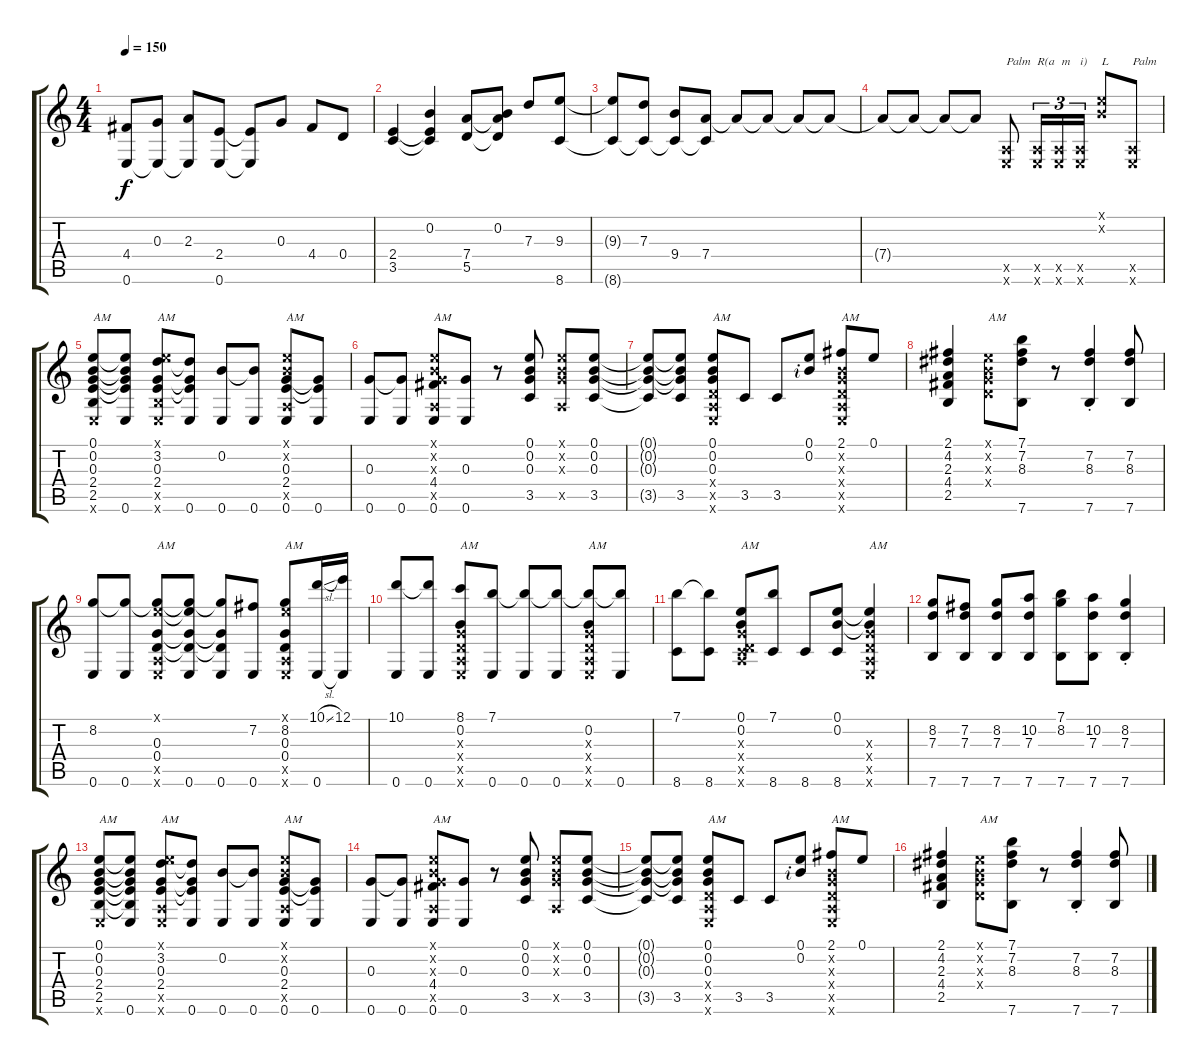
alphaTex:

\track "" {instrument acousticguitarsteel}
\staff {score tabs}
\tuning (E4 B3 G3 D3 A2 E2) {hide}
\ts (4 4)
\tempo 150
\clef g2
\ks c
(4.4 0.6).8{dy f} (0.3 0.6{t}).8 (2.3 0.6{t}).8 (2.4 0.6).8 (2.4{t} 0.6{t}).8 0.3.8 4.4.8 0.4.8 |
(2.4 3.5).4 (0.2 2.4{t} 3.5{t}).4 (7.4 5.5).8 (0.2 7.4{t} 5.5{t}).8 7.3.8 (9.3 8.6).8 |
(9.3{t} 8.6{t}).8 (7.3 8.6{t}).8 (9.4 8.6{t}).8 (7.4 8.6{t}).8 7.4{t}.8 7.4{t}.8 7.4{t}.8 7.4{t}.8 |
7.4{t}.8 7.4{t}.8 7.4{t}.8 7.4{t}.8 (0.5{x} 0.6{x}).8{txt "Palm"} (0.5{x} 0.6{x}).16{tu (3 2) txt "R(a"} (0.5{x} 0.6{x}).16{tu (3 2) txt " m"} (0.5{x} 0.6{x}).16{tu (3 2) txt "i)"} (0.1{x} 0.2{x}).8{txt "L"} (0.5{x} 0.6{x}).8{txt "Palm"} |
(0.1 0.2 0.3 2.4 2.5 0.6{x}).8{txt "AM"} (0.1{t} 0.2{t} 0.3{t} 2.4{t} 0.6).8 (0.1{x} 3.2 0.3 2.4 2.5{x} 0.6{x}).8{txt "AM"} (3.2{t} 0.3{t} 2.4{t} 0.6).8 (0.2 0.6).8 (0.2{t} 0.6).8 (0.1{x} 0.2{x} 0.3 2.4 0.5{x} 0.6).8{txt "AM"} (0.3{t} 2.4{t} 0.6).8 |
(0.3 0.6).8 (0.3{t} 0.6).8 (0.1{x} 0.2{x} 0.3{x} 4.4 0.5{x} 0.6).8{txt "AM"} (0.3 0.6).8 r.8 (0.1 0.2 0.3 3.5).8 (0.1{x} 0.2{x} 0.3{x} 0.5{x}).8{txt ""} (0.1 0.2 0.3 3.5).8 |
(0.1{t} 0.2{t} 0.3{t} 3.5{t}).8 (0.1{t} 0.2{t} 0.3{t} 3.5).8 (0.1 0.2 0.3 0.4{x} 0.5{x} 0.6{x}).8{txt "AM"} 3.5.8 3.5.8 (0.1 0.2{rf 2}).8 (2.1 0.2{x} 0.3{x} 0.4{x} 0.5{x} 0.6{x}).8{txt "AM"} 0.1.8 |
(2.1 4.2 2.3 4.4 2.5).4 (0.1{x} 0.2{x} 0.3{x} 0.4{x}).8{txt "AM"} (7.1 7.2 8.3 7.6).8 r.8 (7.2{st} 8.3{st} 7.6{st}).4 (7.2 8.3 7.6).8 |
(8.2 0.6).8 (8.2{t} 0.6).8 (0.1{x} 8.2{t} 0.3 0.4 0.5{x} 0.6{x}).8{txt "AM"} (0.1{t} 8.2{t} 0.3{t} 0.4{t} 0.6).8 (8.2{t} 0.3{t} 0.4{t} 0.6).8 (7.2 0.6).8 (0.1{x} 8.2 0.3 0.4 0.5{x} 0.6{x}).8{txt "AM"} (10.1{sl} 0.6).16 (12.1 0.6{t}).16 |
(10.1 0.6).8 (10.1{t} 0.6).8 (8.1 0.2 0.3{x} 0.4{x} 0.5{x} 0.6{x}).8{txt "AM"} (7.1 0.6).8 (7.1{t} 0.6).8 (7.1{t} 0.6).8 (7.1{t} 0.2 0.3{x} 0.4{x} 0.5{x} 0.6{x}).8{txt "AM"} (7.1{t} 0.6).8 |
(7.1 8.6).8 (7.1{t} 8.6).8 (0.1 0.2 0.3{x} 0.4{x} 0.5{x} 8.6{x}).8{txt "AM"} (7.1 8.6).8 8.6.8 (0.1 0.2 8.6).8 (0.1{t} 0.2{t} 0.3{x} 0.4{x} 0.5{x} 0.6{x}).4{txt "AM"} |
(8.2 7.3 7.6).8 (7.2 7.3 7.6).8 (8.2 7.3 7.6).8 (10.2 7.3 7.6).8 (7.1 8.2 7.6).8 (10.2 7.3 7.6).8 (8.2{st} 7.3{st} 7.6).4 |
(0.1 0.2 0.3 2.4 2.5 0.6{x}).8{txt "AM"} (0.1{t} 0.2{t} 0.3{t} 2.4{t} 2.5{t} 0.6).8 (0.1{x} 3.2 0.3 2.4 0.5{x} 0.6{x}).8{txt "AM"} (3.2{t} 0.3{t} 2.4{t} 0.6).8 (0.2 0.6).8 (0.2{t} 0.6).8 (0.1{x} 0.2{x} 0.3 2.4 0.5{x} 0.6).8{txt "AM"} (0.3{t} 2.4{t} 0.6).8 |
(0.3 0.6).8 (0.3{t} 0.6).8 (0.1{x} 0.2{x} 0.3{x} 4.4 0.5{x} 0.6).8{txt "AM"} (0.3 0.6).8 r.8 (0.1 0.2 0.3 3.5).8 (0.1{x} 0.2{x} 0.3{x} 0.5{x}).8{txt ""} (0.1 0.2 0.3 3.5).8 |
(0.1{t} 0.2{t} 0.3{t} 3.5{t}).8 (0.1{t} 0.2{t} 0.3{t} 3.5).8 (0.1 0.2 0.3 0.4{x} 0.5{x} 0.6{x}).8{txt "AM"} 3.5.8 3.5.8 (0.1 0.2{rf 2}).8 (2.1 0.2{x} 0.3{x} 0.4{x} 0.5{x} 0.6{x}).8{txt "AM"} 0.1.8 |
(2.1 4.2 2.3 4.4 2.5).4 (0.1{x} 0.2{x} 0.3{x} 0.4{x}).8{txt "AM"} (7.1 7.2 8.3 7.6).8 r.8 (7.2{st} 8.3{st} 7.6{st}).4 (7.2 8.3 7.6).8
